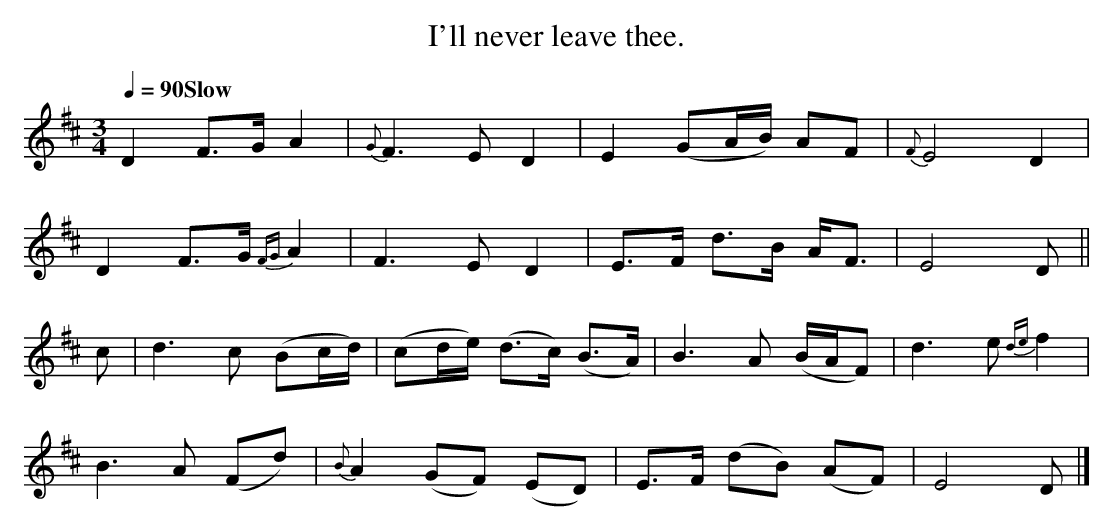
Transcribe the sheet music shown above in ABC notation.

X:1
T:I'll never leave thee.
M:3/4
L:1/8
Q:1/4=90 "Slow"
K:D
  D2 F>G      A2    | {G}F3       E    D2  |E2  (GA/B/) AF    |{F}E4       D2 |
  D2 F>G {FG}A2   |    F3       E    D2  |E>F  d>B    A<F   |   E4       D ||
c|d3   c     (Bc/d/)|   (cd/e/) (d>c) (B>A)|B3    A    (B/A/F)|   d3e {de}f2|
  B3   A     (Fd)   |{B}A2    (GF)  (ED) |E>F (dB)   (AF)   |   E4       D |]
